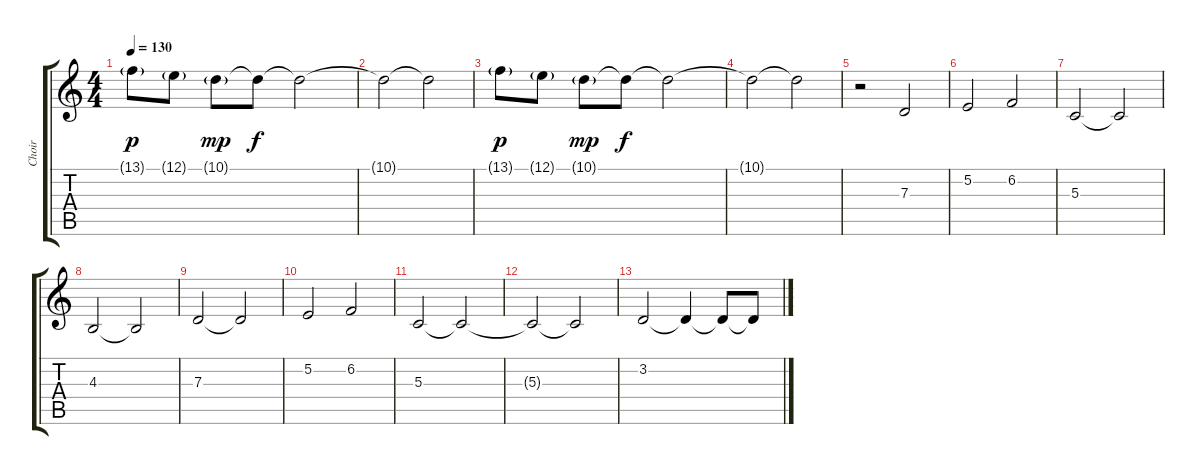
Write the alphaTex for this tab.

\track ("Choir" "Choir") {instrument synthvoice}
\staff {score tabs}
\tuning (E4 B3 G3 D3 A2 E2) {hide}
\ts (4 4)
\tempo 130
\clef g2
\ks c
13.1{g}.8{dy p} 12.1{g}.8 10.1{g}.8{dy mp} 10.1{t}.8{dy f} 10.1{t}.2 |
10.1{t}.2 10.1{t}.2 |
13.1{g}.8{dy p} 12.1{g}.8 10.1{g}.8{dy mp} 10.1{t}.8{dy f} 10.1{t}.2 |
10.1{t}.2 10.1{t}.2 |
r.2 7.3.2 |
5.2.2 6.2.2 |
5.3.2 5.3{t}.2 |
4.3.2 4.3{t}.2 |
7.3.2 7.3{t}.2 |
5.2.2 6.2.2 |
5.3.2 5.3{t}.2 |
5.3{t}.2 5.3{t}.2 |
3.2.2 3.2{t}.4 3.2{t}.8 3.2{t}.8
